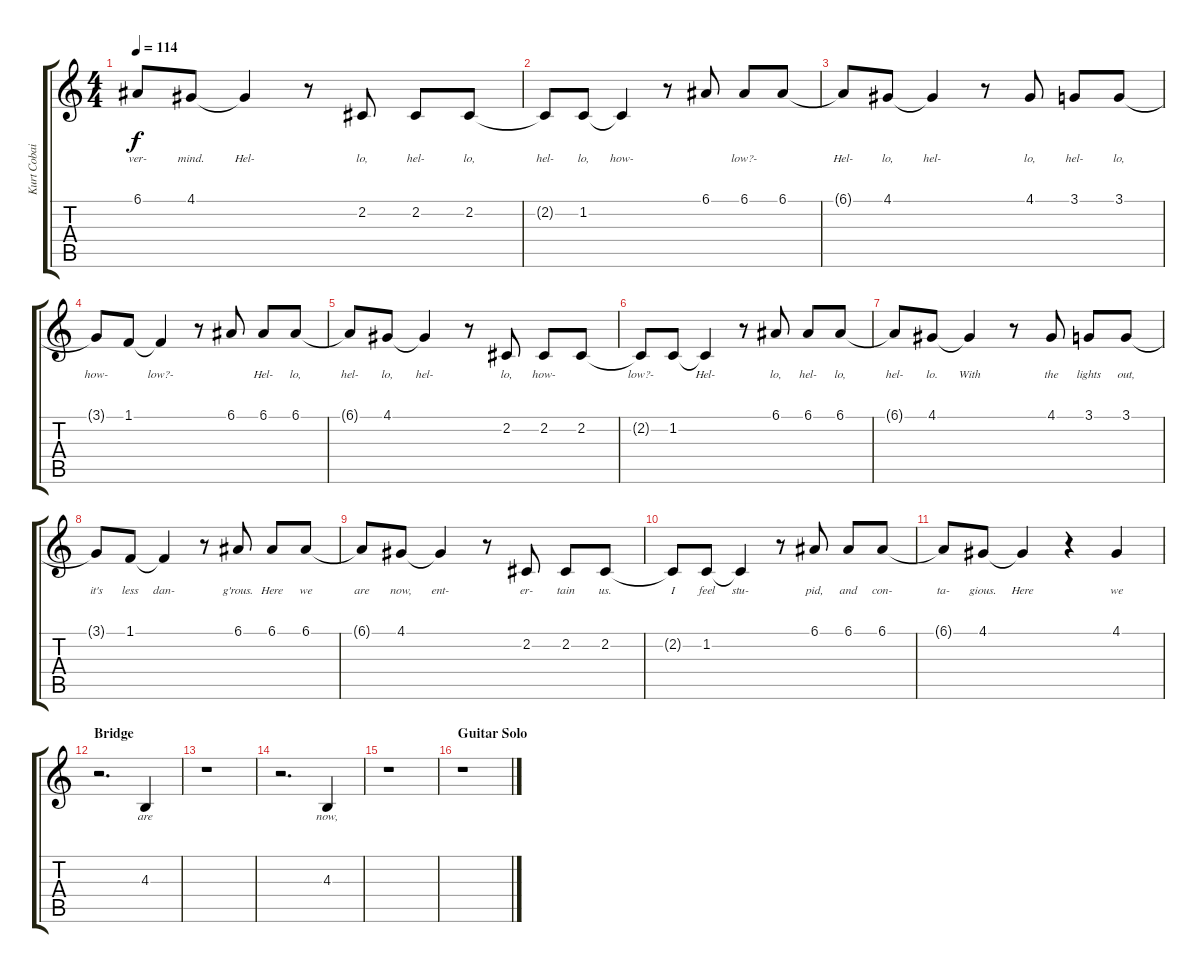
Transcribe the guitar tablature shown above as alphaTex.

\track ("Kurt Cobain - Vocals" "Kurt Cobai") {instrument tenorsax}
\staff {score tabs}
\tuning (E4 B3 G3 D3 A2 E2) {hide}
\ts (4 4)
\tempo 114
\clef g2
\ks c
6.1{t}.8{lyrics (0 "ver-") lyrics (1 "") lyrics (2 "") lyrics (3 "") lyrics (4 "") dy f} 4.1.8{lyrics (0 "mind.") lyrics (1 "") lyrics (2 "") lyrics (3 "") lyrics (4 "")} 4.1{t}.4{lyrics (0 "Hel-") lyrics (1 "") lyrics (2 "") lyrics (3 "") lyrics (4 "")} r.8 2.2.8{lyrics (0 "lo,") lyrics (1 "") lyrics (2 "") lyrics (3 "") lyrics (4 "")} 2.2.8{lyrics (0 "hel-") lyrics (1 "") lyrics (2 "") lyrics (3 "") lyrics (4 "")} 2.2.8{lyrics (0 "lo,") lyrics (1 "") lyrics (2 "") lyrics (3 "") lyrics (4 "")} |
2.2{t}.8{lyrics (0 "hel-") lyrics (1 "") lyrics (2 "") lyrics (3 "") lyrics (4 "")} 1.2.8{lyrics (0 "lo,") lyrics (1 "") lyrics (2 "") lyrics (3 "") lyrics (4 "")} 1.2{t}.4{lyrics (0 "how-") lyrics (1 "") lyrics (2 "") lyrics (3 "") lyrics (4 "")} r.8 6.1.8{lyrics (0 " ") lyrics (1 "") lyrics (2 "") lyrics (3 "") lyrics (4 "")} 6.1.8{lyrics (0 "low?-") lyrics (1 "") lyrics (2 "") lyrics (3 "") lyrics (4 "")} 6.1.8{lyrics (0 " ") lyrics (1 "") lyrics (2 "") lyrics (3 "") lyrics (4 "")} |
6.1{t}.8{lyrics (0 "Hel-") lyrics (1 "") lyrics (2 "") lyrics (3 "") lyrics (4 "")} 4.1.8{lyrics (0 "lo,") lyrics (1 "") lyrics (2 "") lyrics (3 "") lyrics (4 "")} 4.1{t}.4{lyrics (0 "hel-") lyrics (1 "") lyrics (2 "") lyrics (3 "") lyrics (4 "")} r.8 4.1.8{lyrics (0 "lo,") lyrics (1 "") lyrics (2 "") lyrics (3 "") lyrics (4 "")} 3.1.8{lyrics (0 "hel-") lyrics (1 "") lyrics (2 "") lyrics (3 "") lyrics (4 "")} 3.1.8{lyrics (0 "lo,") lyrics (1 "") lyrics (2 "") lyrics (3 "") lyrics (4 "")} |
3.1{t}.8{lyrics (0 "how-") lyrics (1 "") lyrics (2 "") lyrics (3 "") lyrics (4 "")} 1.1.8{lyrics (0 " ") lyrics (1 "") lyrics (2 "") lyrics (3 "") lyrics (4 "")} 1.1{t}.4{lyrics (0 "low?-") lyrics (1 "") lyrics (2 "") lyrics (3 "") lyrics (4 "")} r.8 6.1.8{lyrics (0 " ") lyrics (1 "") lyrics (2 "") lyrics (3 "") lyrics (4 "")} 6.1.8{lyrics (0 "Hel-") lyrics (1 "") lyrics (2 "") lyrics (3 "") lyrics (4 "")} 6.1.8{lyrics (0 "lo,") lyrics (1 "") lyrics (2 "") lyrics (3 "") lyrics (4 "")} |
6.1{t}.8{lyrics (0 "hel-") lyrics (1 "") lyrics (2 "") lyrics (3 "") lyrics (4 "")} 4.1.8{lyrics (0 "lo,") lyrics (1 "") lyrics (2 "") lyrics (3 "") lyrics (4 "")} 4.1{t}.4{lyrics (0 "hel-") lyrics (1 "") lyrics (2 "") lyrics (3 "") lyrics (4 "")} r.8 2.2.8{lyrics (0 "lo,") lyrics (1 "") lyrics (2 "") lyrics (3 "") lyrics (4 "")} 2.2.8{lyrics (0 "how-") lyrics (1 "") lyrics (2 "") lyrics (3 "") lyrics (4 "")} 2.2.8{lyrics (0 " ") lyrics (1 "") lyrics (2 "") lyrics (3 "") lyrics (4 "")} |
2.2{t}.8{lyrics (0 "low?-") lyrics (1 "") lyrics (2 "") lyrics (3 "") lyrics (4 "")} 1.2.8{lyrics (0 " ") lyrics (1 "") lyrics (2 "") lyrics (3 "") lyrics (4 "")} 1.2{t}.4{lyrics (0 "Hel-") lyrics (1 "") lyrics (2 "") lyrics (3 "") lyrics (4 "")} r.8 6.1.8{lyrics (0 "lo,") lyrics (1 "") lyrics (2 "") lyrics (3 "") lyrics (4 "")} 6.1.8{lyrics (0 "hel-") lyrics (1 "") lyrics (2 "") lyrics (3 "") lyrics (4 "")} 6.1.8{lyrics (0 "lo,") lyrics (1 "") lyrics (2 "") lyrics (3 "") lyrics (4 "")} |
6.1{t}.8{lyrics (0 "hel-") lyrics (1 "") lyrics (2 "") lyrics (3 "") lyrics (4 "")} 4.1.8{lyrics (0 "lo.") lyrics (1 "") lyrics (2 "") lyrics (3 "") lyrics (4 "")} 4.1{t}.4{lyrics (0 "With") lyrics (1 "") lyrics (2 "") lyrics (3 "") lyrics (4 "")} r.8 4.1.8{lyrics (0 "the") lyrics (1 "") lyrics (2 "") lyrics (3 "") lyrics (4 "")} 3.1.8{lyrics (0 "lights") lyrics (1 "") lyrics (2 "") lyrics (3 "") lyrics (4 "")} 3.1.8{lyrics (0 "out,") lyrics (1 "") lyrics (2 "") lyrics (3 "") lyrics (4 "")} |
3.1{t}.8{lyrics (0 "it's") lyrics (1 "") lyrics (2 "") lyrics (3 "") lyrics (4 "")} 1.1.8{lyrics (0 "less") lyrics (1 "") lyrics (2 "") lyrics (3 "") lyrics (4 "")} 1.1{t}.4{lyrics (0 "dan-") lyrics (1 "") lyrics (2 "") lyrics (3 "") lyrics (4 "")} r.8 6.1.8{lyrics (0 "g'rous.") lyrics (1 "") lyrics (2 "") lyrics (3 "") lyrics (4 "")} 6.1.8{lyrics (0 "Here") lyrics (1 "") lyrics (2 "") lyrics (3 "") lyrics (4 "")} 6.1.8{lyrics (0 "we") lyrics (1 "") lyrics (2 "") lyrics (3 "") lyrics (4 "")} |
6.1{t}.8{lyrics (0 "are") lyrics (1 "") lyrics (2 "") lyrics (3 "") lyrics (4 "")} 4.1.8{lyrics (0 "now,") lyrics (1 "") lyrics (2 "") lyrics (3 "") lyrics (4 "")} 4.1{t}.4{lyrics (0 "ent-") lyrics (1 "") lyrics (2 "") lyrics (3 "") lyrics (4 "")} r.8 2.2.8{lyrics (0 "er-") lyrics (1 "") lyrics (2 "") lyrics (3 "") lyrics (4 "")} 2.2.8{lyrics (0 "tain") lyrics (1 "") lyrics (2 "") lyrics (3 "") lyrics (4 "")} 2.2.8{lyrics (0 "us.") lyrics (1 "") lyrics (2 "") lyrics (3 "") lyrics (4 "")} |
2.2{t}.8{lyrics (0 "I") lyrics (1 "") lyrics (2 "") lyrics (3 "") lyrics (4 "")} 1.2.8{lyrics (0 "feel") lyrics (1 "") lyrics (2 "") lyrics (3 "") lyrics (4 "")} 1.2{t}.4{lyrics (0 "stu-") lyrics (1 "") lyrics (2 "") lyrics (3 "") lyrics (4 "")} r.8 6.1.8{lyrics (0 "pid,") lyrics (1 "") lyrics (2 "") lyrics (3 "") lyrics (4 "")} 6.1.8{lyrics (0 "and") lyrics (1 "") lyrics (2 "") lyrics (3 "") lyrics (4 "")} 6.1.8{lyrics (0 "con-") lyrics (1 "") lyrics (2 "") lyrics (3 "") lyrics (4 "")} |
6.1{t}.8{lyrics (0 "ta-") lyrics (1 "") lyrics (2 "") lyrics (3 "") lyrics (4 "")} 4.1.8{lyrics (0 "gious.") lyrics (1 "") lyrics (2 "") lyrics (3 "") lyrics (4 "")} 4.1{t}.4{lyrics (0 "Here") lyrics (1 "") lyrics (2 "") lyrics (3 "") lyrics (4 "")} r.4 4.1.4{lyrics (0 "we") lyrics (1 "") lyrics (2 "") lyrics (3 "") lyrics (4 "")} |
\section ("" "Bridge")
r.2{d} 4.3.4{lyrics (0 "are") lyrics (1 "") lyrics (2 "") lyrics (3 "") lyrics (4 "")} |
r.1 |
r.2{d} 4.3.4{lyrics (0 "now,") lyrics (1 "") lyrics (2 "") lyrics (3 "") lyrics (4 "")} |
r.1 |
\section ("" "Guitar Solo")
r.1
